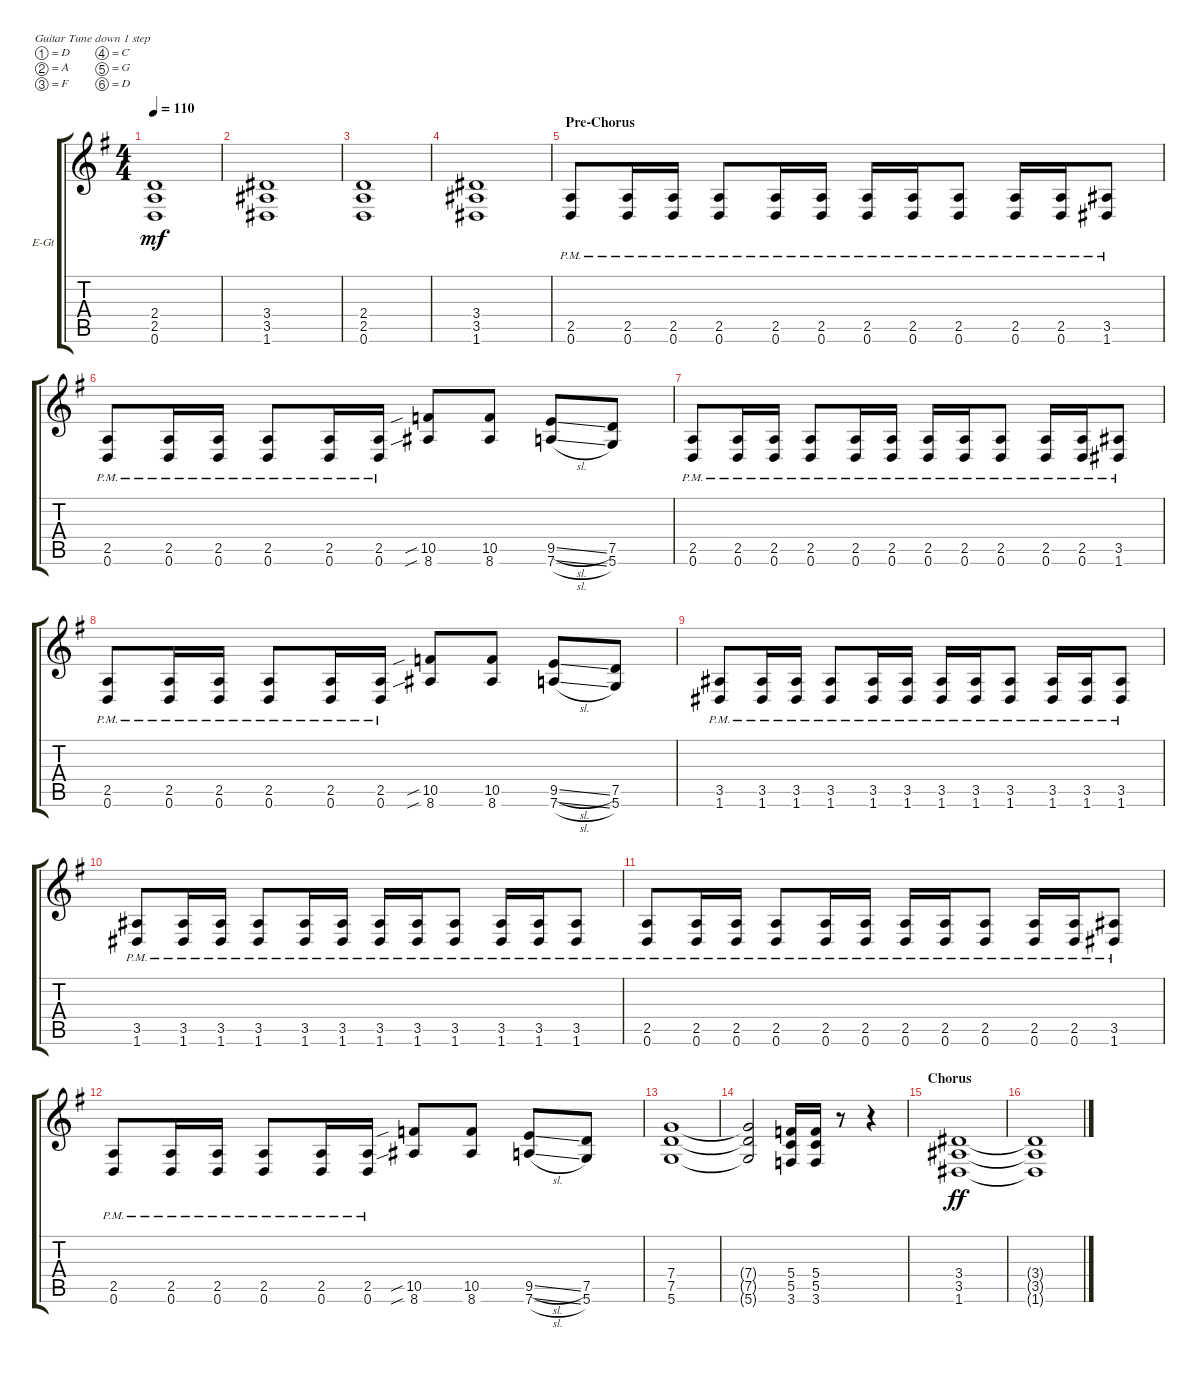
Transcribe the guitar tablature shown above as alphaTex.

\defaultSystemsLayout 4
\bracketExtendMode groupsimilarinstruments
\firstSystemTrackNameOrientation horizontal
\otherSystemsTrackNameOrientation horizontal
\track ("Right" "E-Gt") {instrument distortionguitar}
\staff {score tabs}
\tuning (D4 A3 F3 C3 G2 D2)
\ts (4 4)
\tempo 110
\clef g2
\ks eminor
(0.6 2.5 2.4).1{dy mf} |
(3.4 3.5 1.6).1 |
(0.6 2.5 2.4).1 |
(3.4 3.5 1.6).1 |
\section ("" "Pre-Chorus")
(0.6{pm} 2.5{pm}).8 (0.6{pm} 2.5{pm}).16 (0.6{pm} 2.5{pm}).16 (0.6{pm} 2.5{pm}).8 (0.6{pm} 2.5{pm}).16 (0.6{pm} 2.5{pm}).16 (0.6{pm} 2.5{pm}).16 (0.6{pm} 2.5{pm}).16 (0.6{pm} 2.5{pm}).8 (0.6{pm} 2.5{pm}).16 (0.6{pm} 2.5{pm}).16 (3.5{pm} 1.6{pm}).8 |
(0.6{pm} 2.5{pm}).8 (0.6{pm} 2.5{pm}).16 (0.6{pm} 2.5{pm}).16 (0.6{pm} 2.5{pm}).8 (0.6{pm} 2.5{pm}).16 (0.6{pm} 2.5{pm}).16 (8.6{sib} 10.5{sib}).8 (8.6 10.5).8 (9.5{sl} 7.6{sl}).8 (5.6 7.5).8 |
(0.6{pm} 2.5{pm}).8 (0.6{pm} 2.5{pm}).16 (0.6{pm} 2.5{pm}).16 (0.6{pm} 2.5{pm}).8 (0.6{pm} 2.5{pm}).16 (0.6{pm} 2.5{pm}).16 (0.6{pm} 2.5{pm}).16 (0.6{pm} 2.5{pm}).16 (0.6{pm} 2.5{pm}).8 (0.6{pm} 2.5{pm}).16 (0.6{pm} 2.5{pm}).16 (3.5{pm} 1.6{pm}).8 |
(0.6{pm} 2.5{pm}).8 (0.6{pm} 2.5{pm}).16 (0.6{pm} 2.5{pm}).16 (0.6{pm} 2.5{pm}).8 (0.6{pm} 2.5{pm}).16 (0.6{pm} 2.5{pm}).16 (8.6{sib} 10.5{sib}).8 (8.6 10.5).8 (9.5{sl} 7.6{sl}).8 (5.6 7.5).8 |
(1.6{pm} 3.5{pm}).8 (1.6{pm} 3.5{pm}).16 (1.6{pm} 3.5{pm}).16 (1.6{pm} 3.5{pm}).8 (1.6{pm} 3.5{pm}).16 (1.6{pm} 3.5{pm}).16 (1.6{pm} 3.5{pm}).16 (1.6{pm} 3.5{pm}).16 (1.6{pm} 3.5{pm}).8 (1.6{pm} 3.5{pm}).16 (1.6{pm} 3.5{pm}).16 (3.5{pm} 1.6{pm}).8 |
(1.6{pm} 3.5{pm}).8 (1.6{pm} 3.5{pm}).16 (1.6{pm} 3.5{pm}).16 (1.6{pm} 3.5{pm}).8 (1.6{pm} 3.5{pm}).16 (1.6{pm} 3.5{pm}).16 (1.6{pm} 3.5{pm}).16 (1.6{pm} 3.5{pm}).16 (1.6{pm} 3.5{pm}).8 (1.6{pm} 3.5{pm}).16 (1.6{pm} 3.5{pm}).16 (3.5{pm} 1.6{pm}).8 |
(0.6{pm} 2.5{pm}).8 (0.6{pm} 2.5{pm}).16 (0.6{pm} 2.5{pm}).16 (0.6{pm} 2.5{pm}).8 (0.6{pm} 2.5{pm}).16 (0.6{pm} 2.5{pm}).16 (0.6{pm} 2.5{pm}).16 (0.6{pm} 2.5{pm}).16 (0.6{pm} 2.5{pm}).8 (0.6{pm} 2.5{pm}).16 (0.6{pm} 2.5{pm}).16 (3.5{pm} 1.6{pm}).8 |
(0.6{pm} 2.5{pm}).8 (0.6{pm} 2.5{pm}).16 (0.6{pm} 2.5{pm}).16 (0.6{pm} 2.5{pm}).8 (0.6{pm} 2.5{pm}).16 (0.6{pm} 2.5{pm}).16 (8.6{sib} 10.5{sib}).8 (8.6 10.5).8 (9.5{sl} 7.6{sl}).8 (5.6 7.5).8 |
(5.6 7.5 7.4).1 |
(5.6{t} 7.5{t} 7.4{t}).2 (5.4 5.5 3.6).16 (5.4 5.5 3.6).16 r.8 r.4 |
\section ("" "Chorus")
(1.6 3.5 3.4).1{dy ff} |
(1.6{t} 3.5{t} 3.4{t}).1
